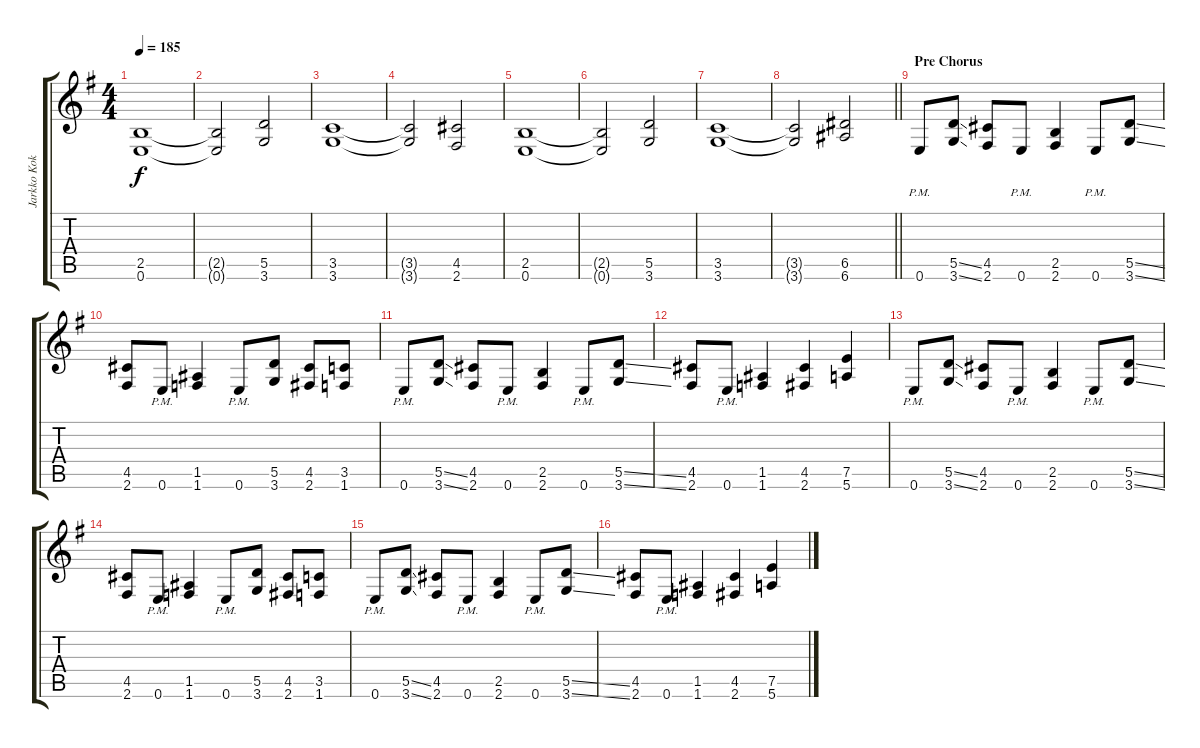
\track ("Jarkko Kokko (guitar) " "Jarkko Kok") {instrument distortionguitar}
\staff {score tabs}
\tuning (E4 B3 G3 D3 A2 E2) {hide}
\ts (4 4)
\tempo 185
\clef g2
\ks eminor
(2.5 0.6).1{dy f} |
(2.5{t} 0.6{t}).2 (5.5 3.6).2 |
(3.5 3.6).1 |
(3.5{t} 3.6{t}).2 (4.5 2.6).2 |
(2.5 0.6).1 |
(2.5{t} 0.6{t}).2 (5.5 3.6).2 |
(3.5 3.6).1 |
\barLineRight lightlight
(3.5{t} 3.6{t}).2 (6.5 6.6).2 |
\section ("" "Pre Chorus")
0.6{pm}.8 (5.5{ss} 3.6{ss}).8 (4.5 2.6).8 0.6{pm}.8 (2.5 2.6).4 0.6{pm}.8 (5.5{ss} 3.6{ss}).8 |
(4.5 2.6).8 0.6{pm}.8 (1.5 1.6).4 0.6{pm}.8 (5.5 3.6).8 (4.5 2.6).8 (3.5 1.6).8 |
0.6{pm}.8 (5.5{ss} 3.6{ss}).8 (4.5 2.6).8 0.6{pm}.8 (2.5 2.6).4 0.6{pm}.8 (5.5{ss} 3.6{ss}).8 |
(4.5 2.6).8 0.6{pm}.8 (1.5 1.6).4 (4.5 2.6).4 (7.5 5.6).4 |
0.6{pm}.8 (5.5{ss} 3.6{ss}).8 (4.5 2.6).8 0.6{pm}.8 (2.5 2.6).4 0.6{pm}.8 (5.5{ss} 3.6{ss}).8 |
(4.5 2.6).8 0.6{pm}.8 (1.5 1.6).4 0.6{pm}.8 (5.5 3.6).8 (4.5 2.6).8 (3.5 1.6).8 |
0.6{pm}.8 (5.5{ss} 3.6{ss}).8 (4.5 2.6).8 0.6{pm}.8 (2.5 2.6).4 0.6{pm}.8 (5.5{ss} 3.6{ss}).8 |
(4.5 2.6).8 0.6{pm}.8 (1.5 1.6).4 (4.5 2.6).4 (7.5 5.6).4
